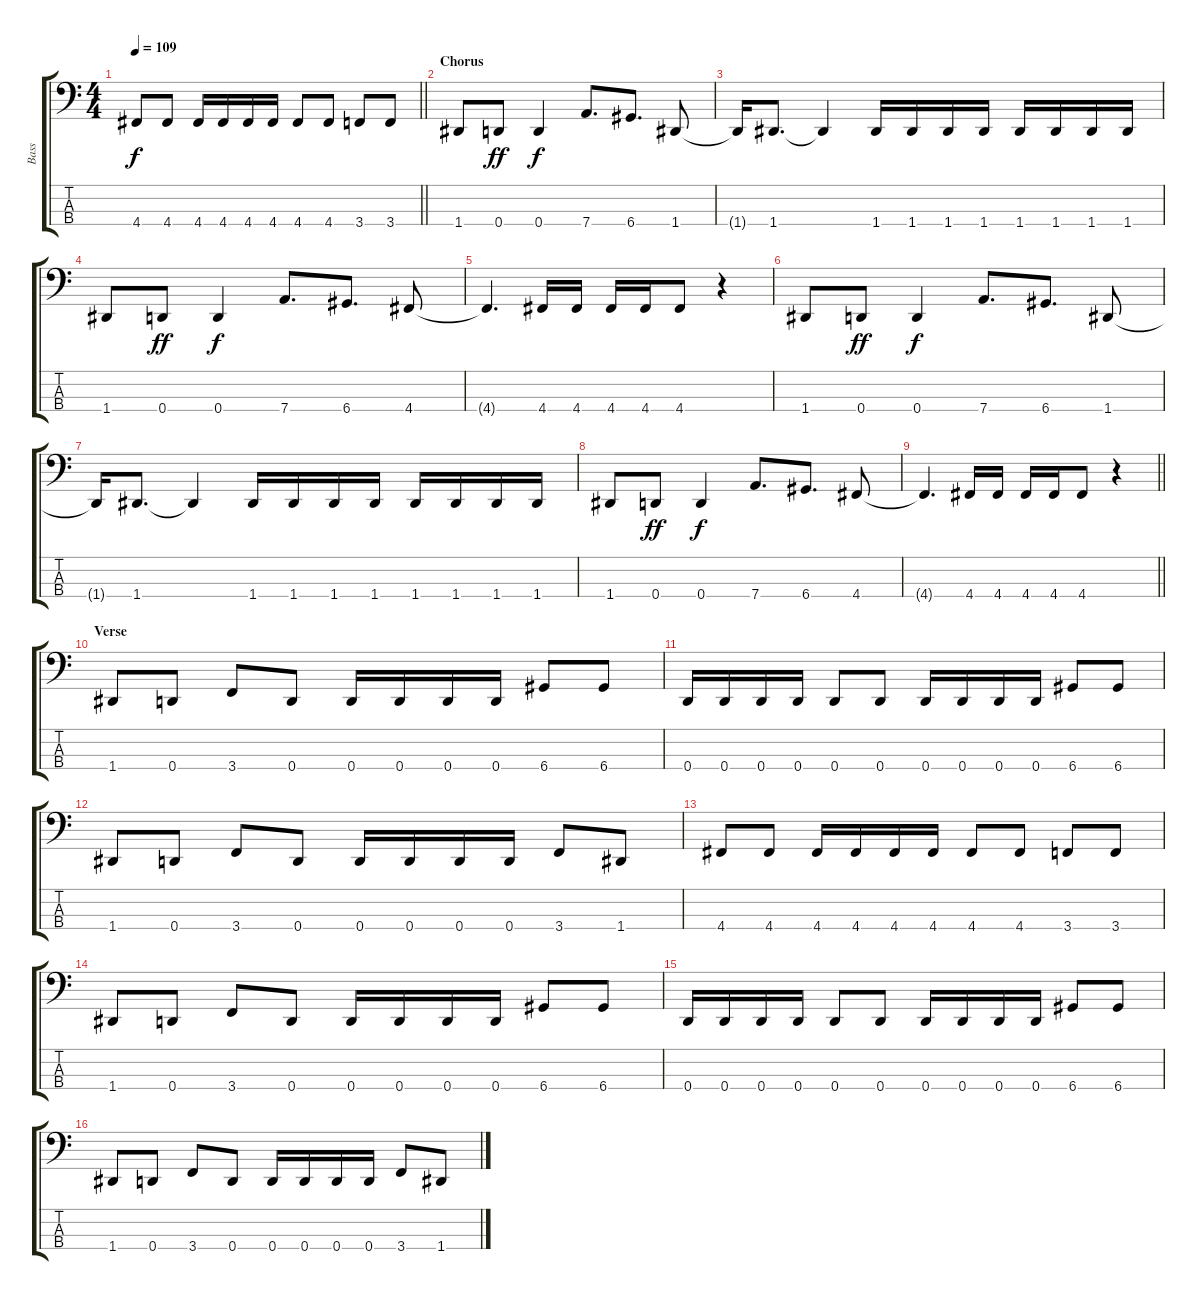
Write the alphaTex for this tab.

\track ("Bass" "Bass") {instrument electricbasspick}
\staff {score tabs}
\tuning (G2 D2 A1 D1) {hide}
\ts (4 4)
\tempo 109
\clef f4
\barLineRight lightlight
\ks c
4.4.8{dy f} 4.4.8 4.4.16 4.4.16 4.4.16 4.4.16 4.4.8 4.4.8 3.4.8 3.4.8 |
\section ("" "Chorus")
1.4.8 0.4.8{dy ff} 0.4.4{dy f} 7.4.8{d} 6.4.8{d} 1.4.8 |
1.4{t}.16 1.4.8{d} 1.4{t}.4 1.4.16 1.4.16 1.4.16 1.4.16 1.4.16 1.4.16 1.4.16 1.4.16 |
1.4.8 0.4.8{dy ff} 0.4.4{dy f} 7.4.8{d} 6.4.8{d} 4.4.8 |
4.4{t}.4{d} 4.4.16 4.4.16 4.4.16 4.4.16 4.4.8 r.4 |
1.4.8 0.4.8{dy ff} 0.4.4{dy f} 7.4.8{d} 6.4.8{d} 1.4.8 |
1.4{t}.16 1.4.8{d} 1.4{t}.4 1.4.16 1.4.16 1.4.16 1.4.16 1.4.16 1.4.16 1.4.16 1.4.16 |
1.4.8 0.4.8{dy ff} 0.4.4{dy f} 7.4.8{d} 6.4.8{d} 4.4.8 |
\barLineRight lightlight
4.4{t}.4{d} 4.4.16 4.4.16 4.4.16 4.4.16 4.4.8 r.4 |
\section ("" "Verse")
1.4.8 0.4.8 3.4.8 0.4.8 0.4.16 0.4.16 0.4.16 0.4.16 6.4.8 6.4.8 |
0.4.16 0.4.16 0.4.16 0.4.16 0.4.8 0.4.8 0.4.16 0.4.16 0.4.16 0.4.16 6.4.8 6.4.8 |
1.4.8 0.4.8 3.4.8 0.4.8 0.4.16 0.4.16 0.4.16 0.4.16 3.4.8 1.4.8 |
4.4.8 4.4.8 4.4.16 4.4.16 4.4.16 4.4.16 4.4.8 4.4.8 3.4.8 3.4.8 |
1.4.8 0.4.8 3.4.8 0.4.8 0.4.16 0.4.16 0.4.16 0.4.16 6.4.8 6.4.8 |
0.4.16 0.4.16 0.4.16 0.4.16 0.4.8 0.4.8 0.4.16 0.4.16 0.4.16 0.4.16 6.4.8 6.4.8 |
1.4.8 0.4.8 3.4.8 0.4.8 0.4.16 0.4.16 0.4.16 0.4.16 3.4.8 1.4.8
